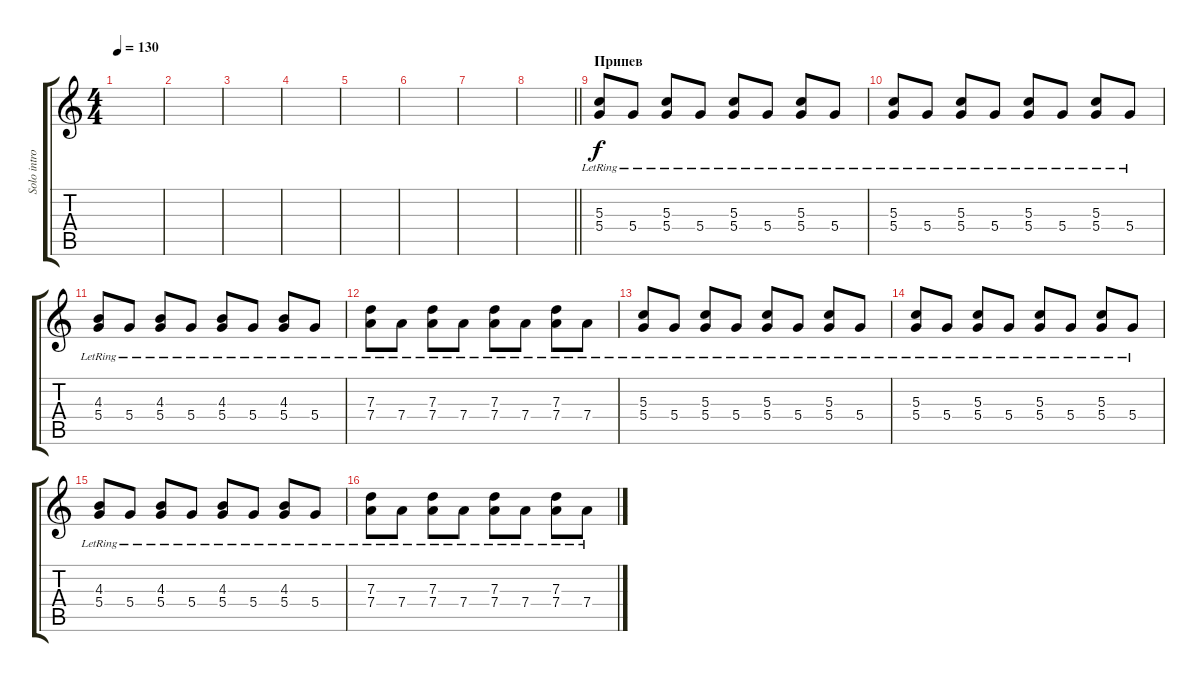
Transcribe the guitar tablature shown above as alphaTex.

\track ("Solo intro" "Solo intro") {instrument electricguitarjazz}
\staff {score tabs}
\tuning (E4 B3 G3 D3 A2 E2) {hide}
\ts (4 4)
\tempo 130
\clef g2
\ks c
|
|
|
|
|
|
|
\barLineRight lightlight
|
\section ("" "Припев")
(5.3{lr} 5.4).8 5.4{lr}.8 (5.3{lr} 5.4).8 5.4{lr}.8 (5.3{lr} 5.4).8 5.4{lr}.8 (5.3{lr} 5.4).8 5.4{lr}.8 |
(5.3{lr} 5.4).8 5.4{lr}.8 (5.3{lr} 5.4).8 5.4{lr}.8 (5.3{lr} 5.4).8 5.4{lr}.8 (5.3{lr} 5.4).8 5.4{lr}.8 |
(4.3{lr} 5.4).8 5.4{lr}.8 (4.3{lr} 5.4).8 5.4{lr}.8 (4.3{lr} 5.4).8 5.4{lr}.8 (4.3{lr} 5.4).8 5.4{lr}.8 |
(7.3{lr} 7.4{lr}).8 7.4{lr}.8 (7.3{lr} 7.4{lr}).8 7.4{lr}.8 (7.3{lr} 7.4{lr}).8 7.4{lr}.8 (7.3{lr} 7.4{lr}).8 7.4{lr}.8 |
(5.3{lr} 5.4).8 5.4{lr}.8 (5.3{lr} 5.4).8 5.4{lr}.8 (5.3{lr} 5.4).8 5.4{lr}.8 (5.3{lr} 5.4).8 5.4{lr}.8 |
(5.3{lr} 5.4).8 5.4{lr}.8 (5.3{lr} 5.4).8 5.4{lr}.8 (5.3{lr} 5.4).8 5.4{lr}.8 (5.3{lr} 5.4).8 5.4{lr}.8 |
(4.3{lr} 5.4).8 5.4{lr}.8 (4.3{lr} 5.4).8 5.4{lr}.8 (4.3{lr} 5.4).8 5.4{lr}.8 (4.3{lr} 5.4).8 5.4{lr}.8 |
(7.3{lr} 7.4{lr}).8 7.4{lr}.8 (7.3{lr} 7.4{lr}).8 7.4{lr}.8 (7.3{lr} 7.4{lr}).8 7.4{lr}.8 (7.3{lr} 7.4{lr}).8 7.4{lr}.8
